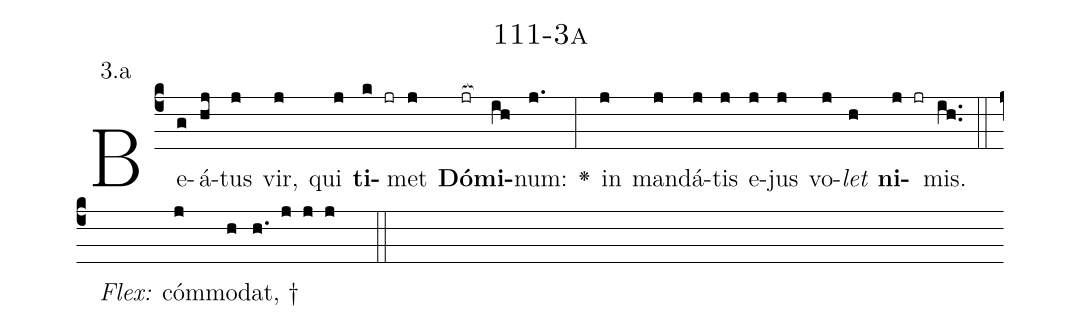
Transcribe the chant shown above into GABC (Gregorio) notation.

name: 111-3a;
annotation: 3.a;
%%
(c4)Be(g)á(hj)tus(j) vir,(j) qui(j) <b>ti</b>(k jr)met(j) <b>Dó</b>(jr[ocb:1{])<b>mi</b>(ih[ocb:0}])num:(j.) <v>\greheightstar</v>(:) in(j) man(j)dá(j)tis(j) e(j)jus(j) vo(j)<i>let</i>(h) <b>ni</b>(j jr)mis.(ih..) (::)
<i>Flex:</i>()  cóm(j)mo(h)dat, †(h. j j j  ::)

%E(j) u(j) o(j) u(h) a(j) e.(ih..) (::)
